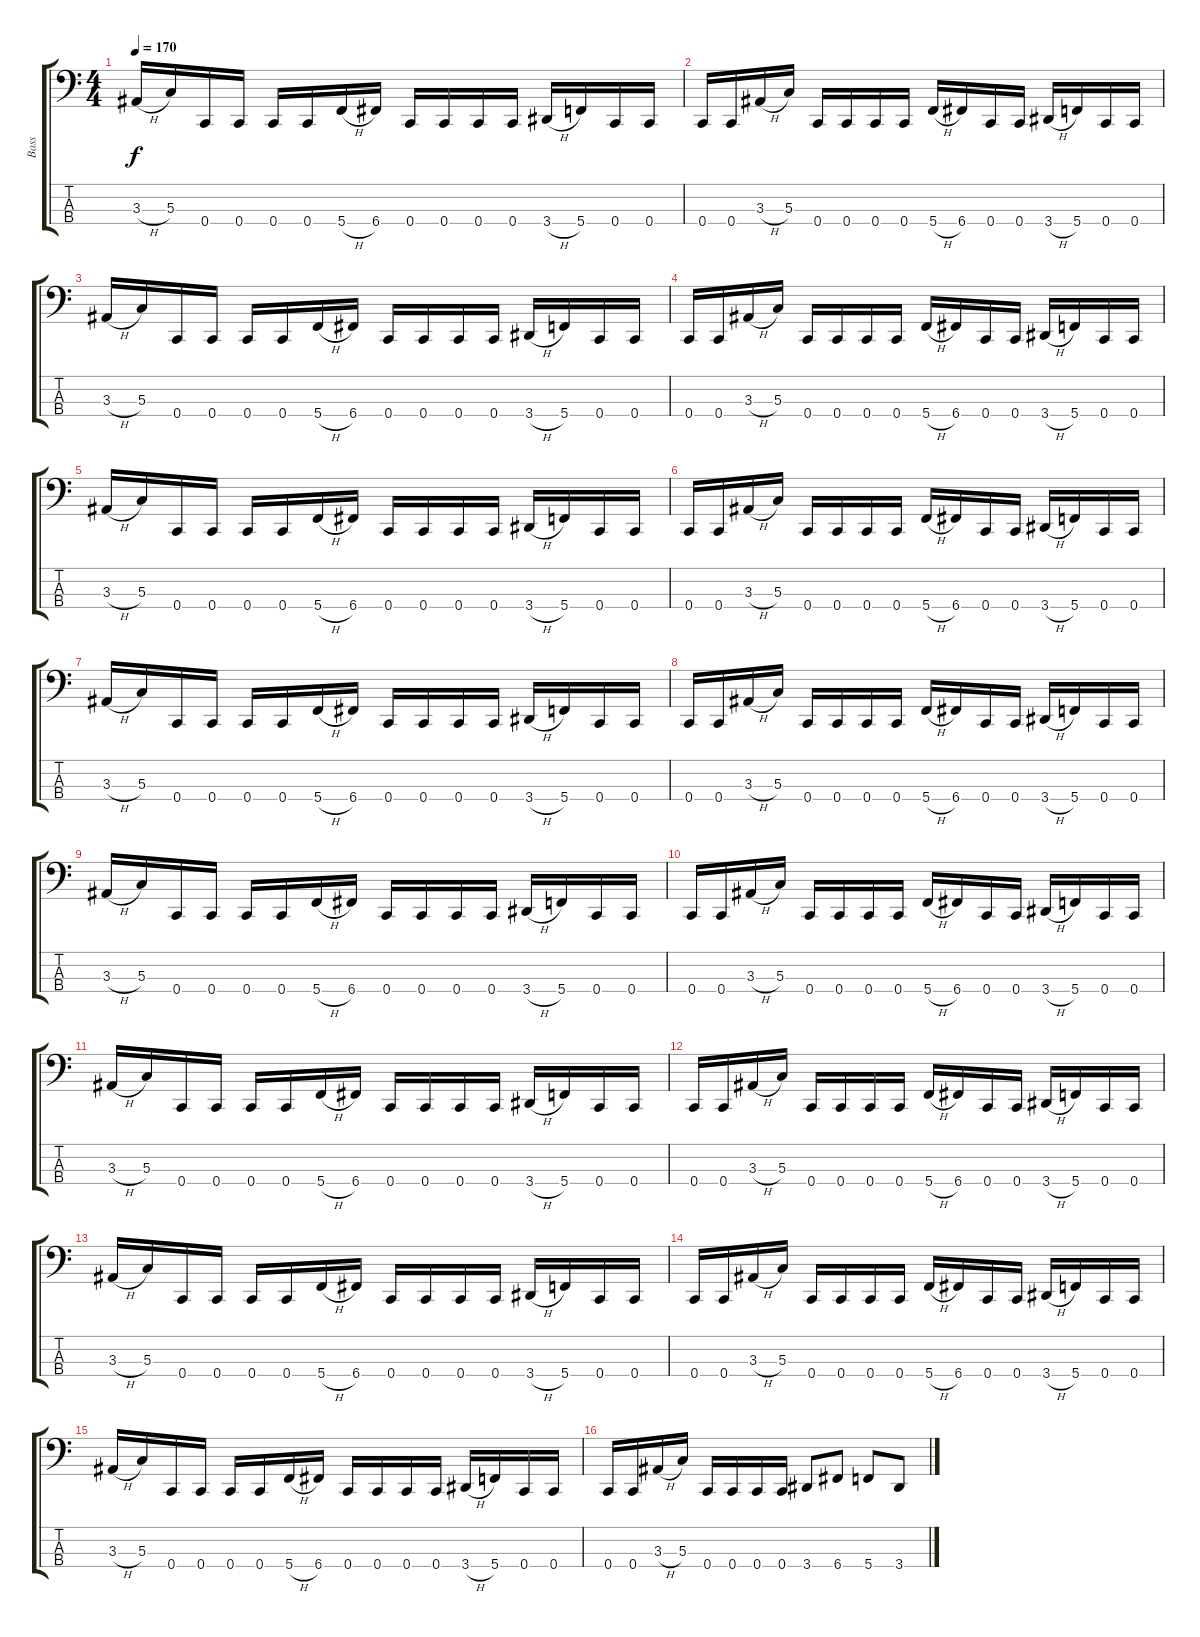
\track ("Bass" "Bass") {instrument electricbasspick}
\staff {score tabs}
\tuning (F2 C2 G1 C1) {hide}
\ts (4 4)
\tempo 170
\clef f4
\ks c
3.3{h}.16{dy f instrument electricbasspick} 5.3.16 0.4.16 0.4.16 0.4.16 0.4.16 5.4{h}.16 6.4.16 0.4.16 0.4.16 0.4.16 0.4.16 3.4{h}.16 5.4.16 0.4.16 0.4.16 |
0.4.16 0.4.16 3.3{h}.16 5.3.16 0.4.16 0.4.16 0.4.16 0.4.16 5.4{h}.16 6.4.16 0.4.16 0.4.16 3.4{h}.16 5.4.16 0.4.16 0.4.16 |
3.3{h}.16 5.3.16 0.4.16 0.4.16 0.4.16 0.4.16 5.4{h}.16 6.4.16 0.4.16 0.4.16 0.4.16 0.4.16 3.4{h}.16 5.4.16 0.4.16 0.4.16 |
0.4.16 0.4.16 3.3{h}.16 5.3.16 0.4.16 0.4.16 0.4.16 0.4.16 5.4{h}.16 6.4.16 0.4.16 0.4.16 3.4{h}.16 5.4.16 0.4.16 0.4.16 |
3.3{h}.16 5.3.16 0.4.16 0.4.16 0.4.16 0.4.16 5.4{h}.16 6.4.16 0.4.16 0.4.16 0.4.16 0.4.16 3.4{h}.16 5.4.16 0.4.16 0.4.16 |
0.4.16 0.4.16 3.3{h}.16 5.3.16 0.4.16 0.4.16 0.4.16 0.4.16 5.4{h}.16 6.4.16 0.4.16 0.4.16 3.4{h}.16 5.4.16 0.4.16 0.4.16 |
3.3{h}.16 5.3.16 0.4.16 0.4.16 0.4.16 0.4.16 5.4{h}.16 6.4.16 0.4.16 0.4.16 0.4.16 0.4.16 3.4{h}.16 5.4.16 0.4.16 0.4.16 |
0.4.16 0.4.16 3.3{h}.16 5.3.16 0.4.16 0.4.16 0.4.16 0.4.16 5.4{h}.16 6.4.16 0.4.16 0.4.16 3.4{h}.16 5.4.16 0.4.16 0.4.16 |
3.3{h}.16 5.3.16 0.4.16 0.4.16 0.4.16 0.4.16 5.4{h}.16 6.4.16 0.4.16 0.4.16 0.4.16 0.4.16 3.4{h}.16 5.4.16 0.4.16 0.4.16 |
0.4.16 0.4.16 3.3{h}.16 5.3.16 0.4.16 0.4.16 0.4.16 0.4.16 5.4{h}.16 6.4.16 0.4.16 0.4.16 3.4{h}.16 5.4.16 0.4.16 0.4.16 |
3.3{h}.16 5.3.16 0.4.16 0.4.16 0.4.16 0.4.16 5.4{h}.16 6.4.16 0.4.16 0.4.16 0.4.16 0.4.16 3.4{h}.16 5.4.16 0.4.16 0.4.16 |
0.4.16 0.4.16 3.3{h}.16 5.3.16 0.4.16 0.4.16 0.4.16 0.4.16 5.4{h}.16 6.4.16 0.4.16 0.4.16 3.4{h}.16 5.4.16 0.4.16 0.4.16 |
3.3{h}.16 5.3.16 0.4.16 0.4.16 0.4.16 0.4.16 5.4{h}.16 6.4.16 0.4.16 0.4.16 0.4.16 0.4.16 3.4{h}.16 5.4.16 0.4.16 0.4.16 |
0.4.16 0.4.16 3.3{h}.16 5.3.16 0.4.16 0.4.16 0.4.16 0.4.16 5.4{h}.16 6.4.16 0.4.16 0.4.16 3.4{h}.16 5.4.16 0.4.16 0.4.16 |
3.3{h}.16 5.3.16 0.4.16 0.4.16 0.4.16 0.4.16 5.4{h}.16 6.4.16 0.4.16 0.4.16 0.4.16 0.4.16 3.4{h}.16 5.4.16 0.4.16 0.4.16 |
0.4.16 0.4.16 3.3{h}.16 5.3.16 0.4.16 0.4.16 0.4.16 0.4.16 3.4.8 6.4.8 5.4.8 3.4.8
